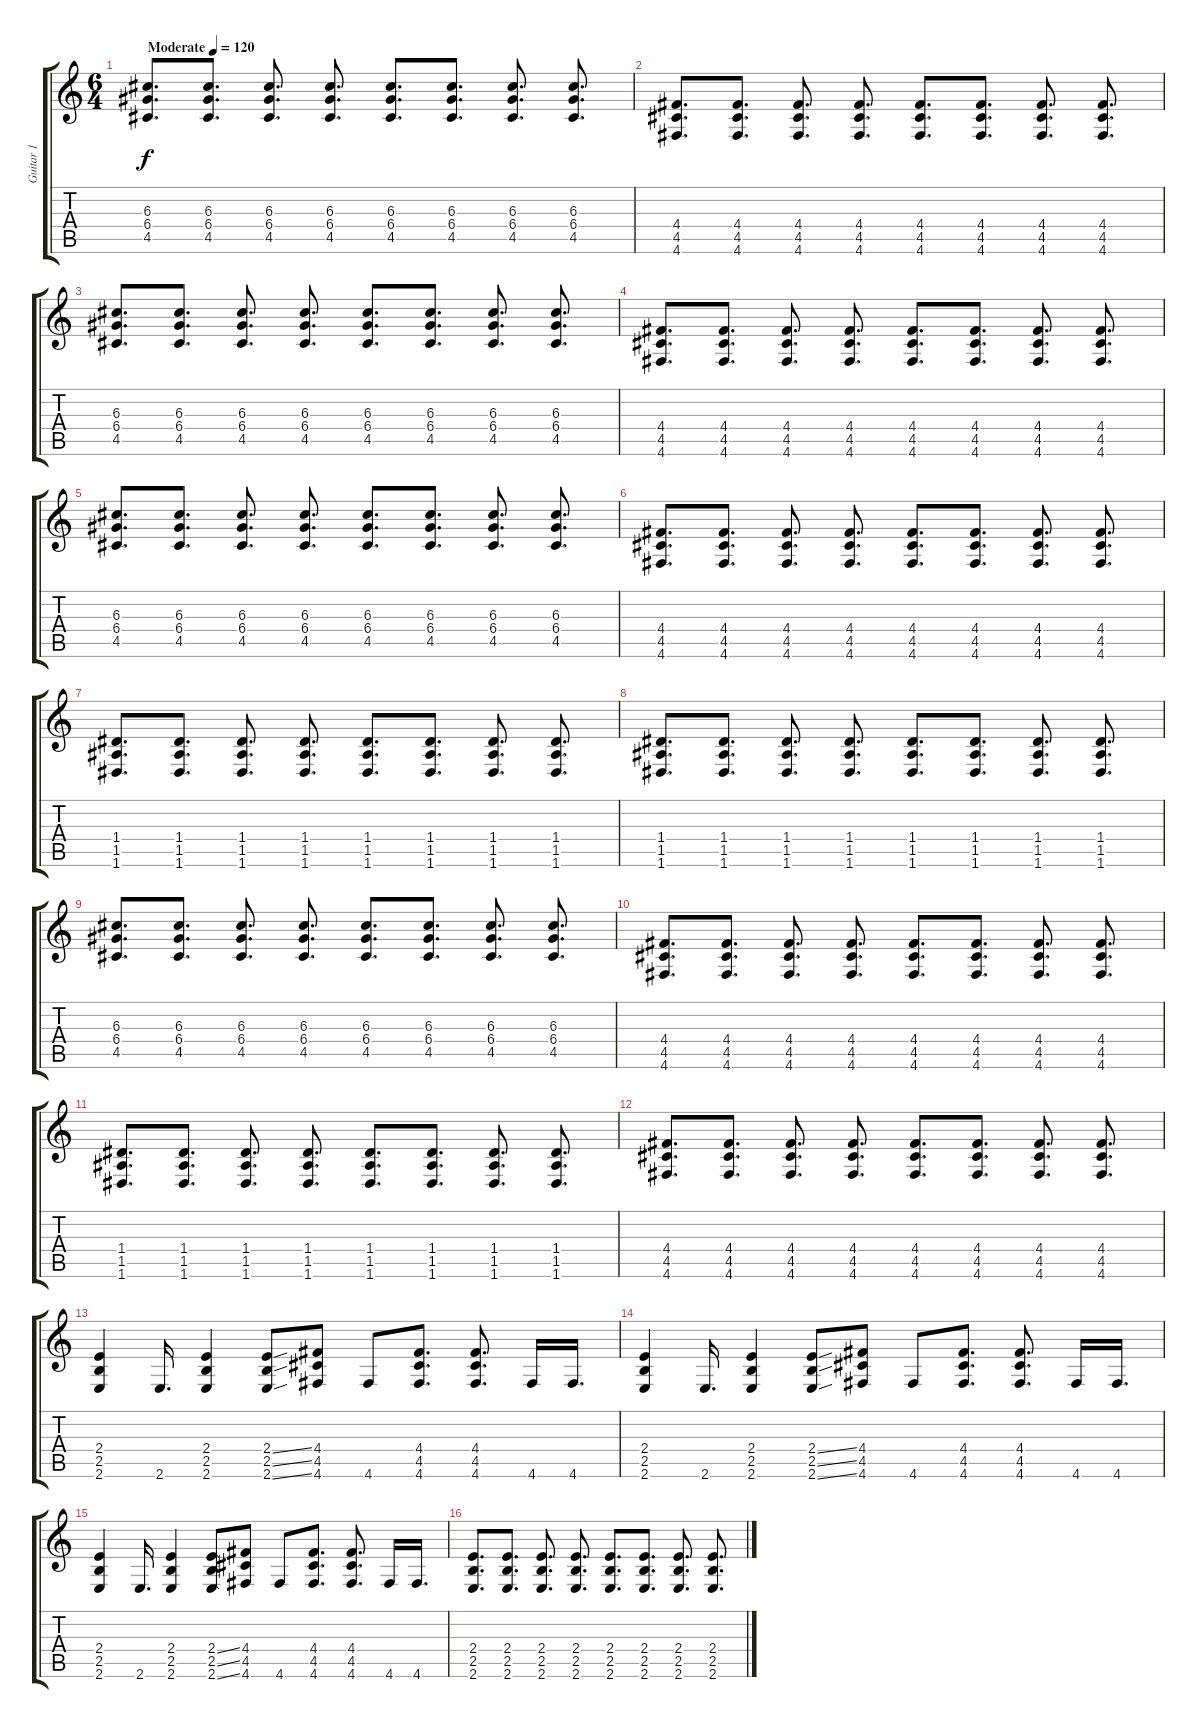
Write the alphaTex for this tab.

\track ("Guitar 1" "Guitar 1") {instrument electricguitarclean}
\staff {score tabs}
\tuning (E4 B3 G3 D3 A2 D2) {hide}
\ts (6 4)
\tempo (120 "Moderate")
\clef g2
\ks c
(6.3 6.4 4.5).8{d dy f instrument electricguitarclean} (6.3 6.4 4.5).8{d} (6.3 6.4 4.5).8{d} (6.3 6.4 4.5).8{d} (6.3 6.4 4.5).8{d} (6.3 6.4 4.5).8{d} (6.3 6.4 4.5).8{d} (6.3 6.4 4.5).8{d} |
(4.4 4.5 4.6).8{d} (4.4 4.5 4.6).8{d} (4.4 4.5 4.6).8{d} (4.4 4.5 4.6).8{d} (4.4 4.5 4.6).8{d} (4.4 4.5 4.6).8{d} (4.4 4.5 4.6).8{d} (4.4 4.5 4.6).8{d} |
(6.3 6.4 4.5).8{d} (6.3 6.4 4.5).8{d} (6.3 6.4 4.5).8{d} (6.3 6.4 4.5).8{d} (6.3 6.4 4.5).8{d} (6.3 6.4 4.5).8{d} (6.3 6.4 4.5).8{d} (6.3 6.4 4.5).8{d} |
(4.4 4.5 4.6).8{d} (4.4 4.5 4.6).8{d} (4.4 4.5 4.6).8{d} (4.4 4.5 4.6).8{d} (4.4 4.5 4.6).8{d} (4.4 4.5 4.6).8{d} (4.4 4.5 4.6).8{d} (4.4 4.5 4.6).8{d} |
(6.3 6.4 4.5).8{d} (6.3 6.4 4.5).8{d} (6.3 6.4 4.5).8{d} (6.3 6.4 4.5).8{d} (6.3 6.4 4.5).8{d} (6.3 6.4 4.5).8{d} (6.3 6.4 4.5).8{d} (6.3 6.4 4.5).8{d} |
(4.4 4.5 4.6).8{d} (4.4 4.5 4.6).8{d} (4.4 4.5 4.6).8{d} (4.4 4.5 4.6).8{d} (4.4 4.5 4.6).8{d} (4.4 4.5 4.6).8{d} (4.4 4.5 4.6).8{d} (4.4 4.5 4.6).8{d} |
(1.4 1.5 1.6).8{d} (1.4 1.5 1.6).8{d} (1.4 1.5 1.6).8{d} (1.4 1.5 1.6).8{d} (1.4 1.5 1.6).8{d} (1.4 1.5 1.6).8{d} (1.4 1.5 1.6).8{d} (1.4 1.5 1.6).8{d} |
(1.4 1.5 1.6).8{d} (1.4 1.5 1.6).8{d} (1.4 1.5 1.6).8{d} (1.4 1.5 1.6).8{d} (1.4 1.5 1.6).8{d} (1.4 1.5 1.6).8{d} (1.4 1.5 1.6).8{d} (1.4 1.5 1.6).8{d} |
(6.3 6.4 4.5).8{d} (6.3 6.4 4.5).8{d} (6.3 6.4 4.5).8{d} (6.3 6.4 4.5).8{d} (6.3 6.4 4.5).8{d} (6.3 6.4 4.5).8{d} (6.3 6.4 4.5).8{d} (6.3 6.4 4.5).8{d} |
(4.4 4.5 4.6).8{d} (4.4 4.5 4.6).8{d} (4.4 4.5 4.6).8{d} (4.4 4.5 4.6).8{d} (4.4 4.5 4.6).8{d} (4.4 4.5 4.6).8{d} (4.4 4.5 4.6).8{d} (4.4 4.5 4.6).8{d} |
(1.4 1.5 1.6).8{d} (1.4 1.5 1.6).8{d} (1.4 1.5 1.6).8{d} (1.4 1.5 1.6).8{d} (1.4 1.5 1.6).8{d} (1.4 1.5 1.6).8{d} (1.4 1.5 1.6).8{d} (1.4 1.5 1.6).8{d} |
(4.4 4.5 4.6).8{d} (4.4 4.5 4.6).8{d} (4.4 4.5 4.6).8{d} (4.4 4.5 4.6).8{d} (4.4 4.5 4.6).8{d} (4.4 4.5 4.6).8{d} (4.4 4.5 4.6).8{d} (4.4 4.5 4.6).8{d} |
(2.4 2.5 2.6).4 2.6.16{d} (2.4 2.5 2.6).4 (2.4{ss} 2.5{ss} 2.6{ss}).8 (4.4 4.5 4.6).8 4.6.8 (4.4 4.5 4.6).8{d} (4.4 4.5 4.6).8{d} 4.6.16 4.6.16{d} |
(2.4 2.5 2.6).4 2.6.16{d} (2.4 2.5 2.6).4 (2.4{ss} 2.5{ss} 2.6{ss}).8 (4.4 4.5 4.6).8 4.6.8 (4.4 4.5 4.6).8{d} (4.4 4.5 4.6).8{d} 4.6.16 4.6.16{d} |
(2.4 2.5 2.6).4 2.6.16{d} (2.4 2.5 2.6).4 (2.4{ss} 2.5{ss} 2.6{ss}).8 (4.4 4.5 4.6).8 4.6.8 (4.4 4.5 4.6).8{d} (4.4 4.5 4.6).8{d} 4.6.16 4.6.16{d} |
(2.4 2.5 2.6).8{d} (2.4 2.5 2.6).8{d} (2.4 2.5 2.6).8{d} (2.4 2.5 2.6).8{d} (2.4 2.5 2.6).8{d} (2.4 2.5 2.6).8{d} (2.4 2.5 2.6).8{d} (2.4 2.5 2.6).8{d}
